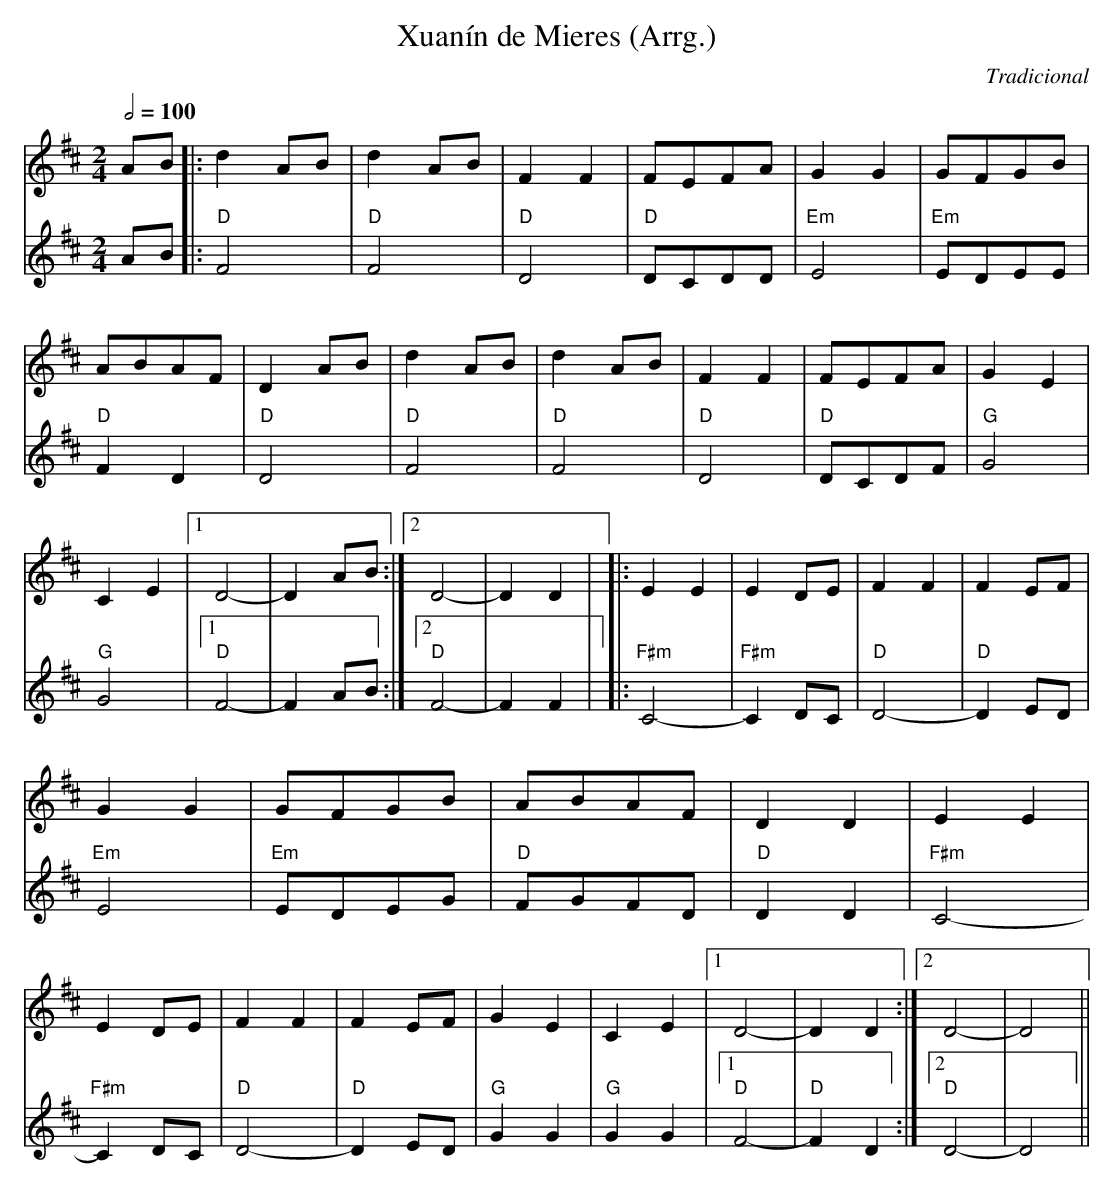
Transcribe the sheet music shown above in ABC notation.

X:1
T:Xuanín de Mieres (Arrg.)
C:Tradicional
M:2/4
L:1/4
Q:2/4=100
E:2 Voces
K:D
V:1
A/B/|:dA/B/|dA/B/|FF|F/E/F/A/|GG|G/F/G/B/|A/B/A/F/|DA/B/|
dA/B/|dA/B/|FF|F/E/F/A/|GE|CE|[1 D2-|D A/B/:|[2 D2-|D D|
|:EE|ED/E/|FF|FE/F/|GG|G/F/G/B/|A/B/A/F/|DD|
EE|ED/E/|FF|FE/F/|GE|CE|[1 D2-|D D:|[2 D2-|D2||!
V:2
A/B/|:"D"F2|"D"F2|"D"D2|"D"D/C/D/D/|"Em"E2|"Em"E/D/E/E/|"D"FD|"D"D2|
"D"F2|"D"F2|"D"D2|"D"D/C/D/F/|"G"G2|"G"G2|[1 "D"F2-|F A/B/:|[2 "D"F2-|F F|
|:"F#m"C2-|"F#m"C D/C/|"D"D2-|"D"D E/D/|"Em"E2|"Em"E/D/E/G/|"D"F/G/F/D/|"D"DD|
"F#m"C2-|"F#m"C D/C/|"D"D2-|"D"D E/D/|"G"GG|"G"GG|[1 "D"F2-|"D"F D:|[2 "D"D2-|D2||
